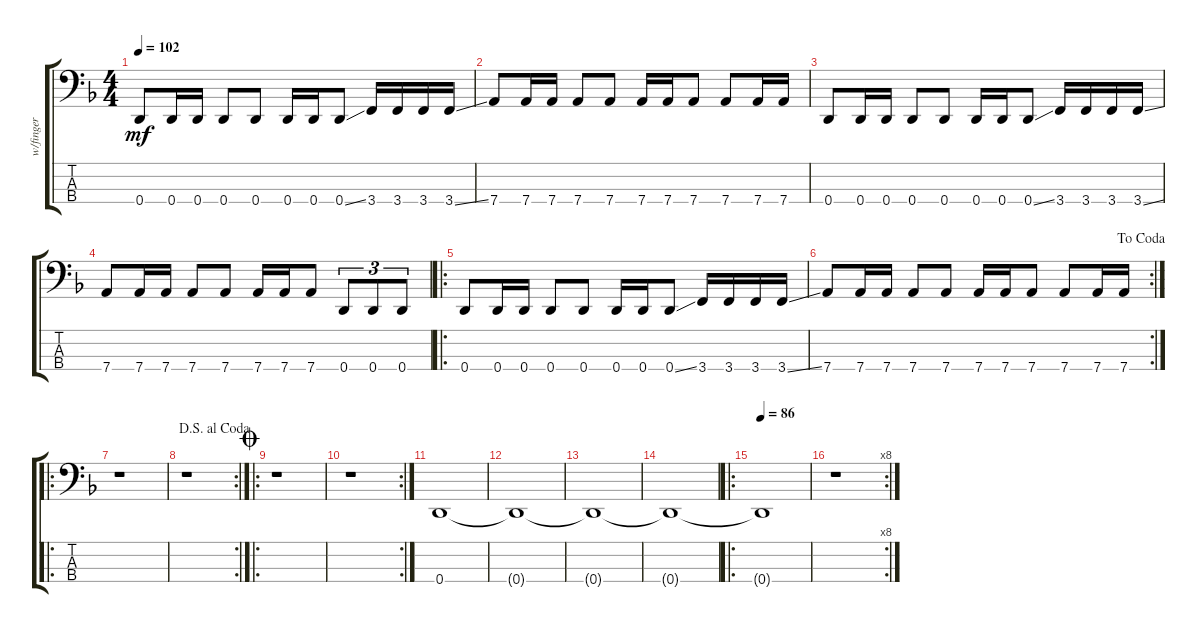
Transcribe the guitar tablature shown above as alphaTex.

\track ("w/finger" "w/finger") {instrument electricbassfinger}
\staff {score tabs}
\tuning (G2 D2 A1 D1) {hide}
\ts (4 4)
\tempo 102
\clef f4
\ks f
0.4.8{dy mf} 0.4.16 0.4.16 0.4.8 0.4.8 0.4.16 0.4.16 0.4{ss}.8 3.4.16 3.4.16 3.4.16 3.4{ss}.16 |
7.4.8 7.4.16 7.4.16 7.4.8 7.4.8 7.4.16 7.4.16 7.4.8 7.4.8 7.4.16 7.4.16 |
0.4.8 0.4.16 0.4.16 0.4.8 0.4.8 0.4.16 0.4.16 0.4{ss}.8 3.4.16 3.4.16 3.4.16 3.4{ss}.16 |
7.4.8 7.4.16 7.4.16 7.4.8 7.4.8 7.4.16 7.4.16 7.4.8 0.4.8{tu (3 2)} 0.4.8{tu (3 2)} 0.4.8{tu (3 2)} |
\ro
0.4.8 0.4.16 0.4.16 0.4.8 0.4.8 0.4.16 0.4.16 0.4{ss}.8 3.4.16 3.4.16 3.4.16 3.4{ss}.16 |
\rc 2
\jump dacoda
7.4.8 7.4.16 7.4.16 7.4.8 7.4.8 7.4.16 7.4.16 7.4.8 7.4.8 7.4.16 7.4.16 |
\ro
r.1 |
\rc 2
\jump dalsegnoalcoda
r.1 |
\ro
\jump coda
r.1 |
\rc 2
r.1 |
0.4.1 |
0.4{t}.1 |
0.4{t}.1 |
0.4{t}.1 |
\ro
\tempo 86
0.4{t}.1 |
\rc 8
r.1
